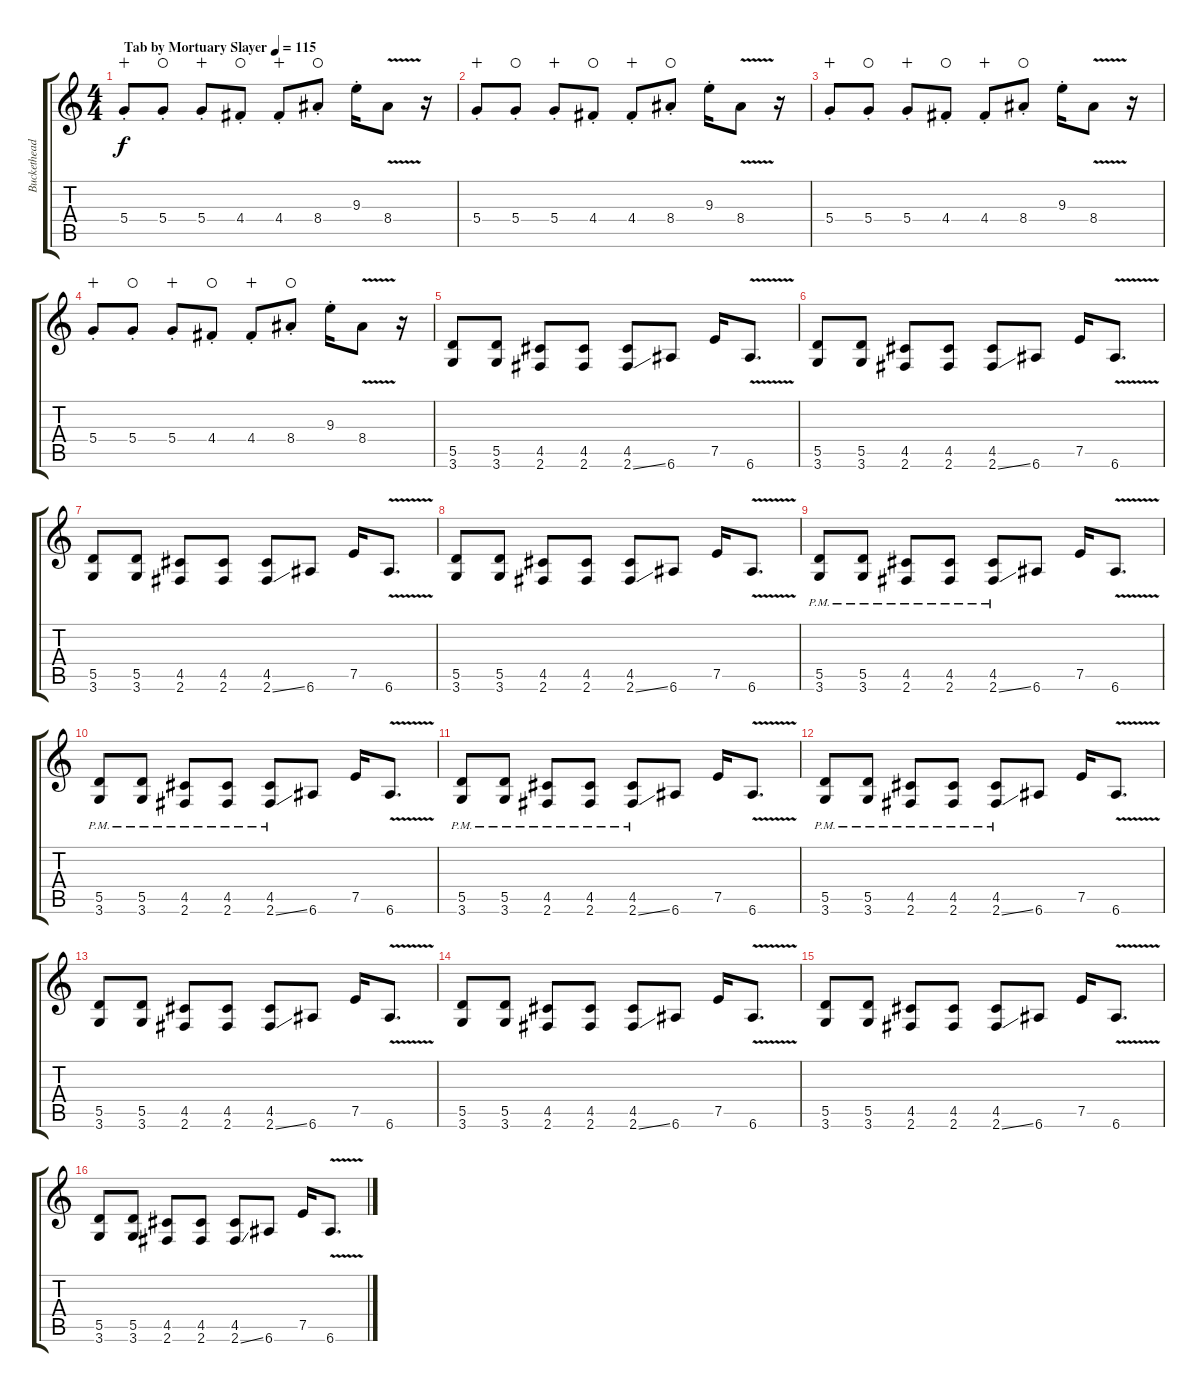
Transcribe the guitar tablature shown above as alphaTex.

\track ("Buckethead" "Buckethead") {instrument distortionguitar}
\staff {score tabs}
\tuning (E4 B3 G3 D3 A2 E2) {hide}
\ts (4 4)
\tempo (115 "Tab by Mortuary Slayer")
\clef g2
\ks c
5.4{st}.8{dy f instrument distortionguitar wahc} 5.4{st}.8{waho} 5.4{st}.8{wahc} 4.4{st}.8{waho} 4.4{st}.8{wahc} 8.4{st}.8{waho} 9.3{st}.16 8.4{v}.8 r.16 |
5.4{st}.8{wahc} 5.4{st}.8{waho} 5.4{st}.8{wahc} 4.4{st}.8{waho} 4.4{st}.8{wahc} 8.4{st}.8{waho} 9.3{st}.16 8.4{v}.8 r.16 |
5.4{st}.8{wahc} 5.4{st}.8{waho} 5.4{st}.8{wahc} 4.4{st}.8{waho} 4.4{st}.8{wahc} 8.4{st}.8{waho} 9.3{st}.16 8.4{v}.8 r.16 |
5.4{st}.8{wahc} 5.4{st}.8{waho} 5.4{st}.8{wahc} 4.4{st}.8{waho} 4.4{st}.8{wahc} 8.4{st}.8{waho} 9.3{st}.16 8.4{v}.8 r.16 |
(5.5 3.6).8 (5.5 3.6).8 (4.5 2.6).8 (4.5 2.6).8 (4.5 2.6{ss}).8 6.6.8 7.5.16 6.6{v}.8{d} |
(5.5 3.6).8 (5.5 3.6).8 (4.5 2.6).8 (4.5 2.6).8 (4.5 2.6{ss}).8 6.6.8 7.5.16 6.6{v}.8{d} |
(5.5 3.6).8 (5.5 3.6).8 (4.5 2.6).8 (4.5 2.6).8 (4.5 2.6{ss}).8 6.6.8 7.5.16 6.6{v}.8{d} |
(5.5 3.6).8 (5.5 3.6).8 (4.5 2.6).8 (4.5 2.6).8 (4.5 2.6{ss}).8 6.6.8 7.5.16 6.6{v}.8{d} |
(5.5{pm} 3.6{pm}).8 (5.5{pm} 3.6{pm}).8 (4.5{pm} 2.6{pm}).8 (4.5{pm} 2.6{pm}).8 (4.5{pm} 2.6{ss pm}).8 6.6.8 7.5.16 6.6{v}.8{d} |
(5.5{pm} 3.6{pm}).8 (5.5{pm} 3.6{pm}).8 (4.5{pm} 2.6{pm}).8 (4.5{pm} 2.6{pm}).8 (4.5{pm} 2.6{ss pm}).8 6.6.8 7.5.16 6.6{v}.8{d} |
(5.5{pm} 3.6{pm}).8 (5.5{pm} 3.6{pm}).8 (4.5{pm} 2.6{pm}).8 (4.5{pm} 2.6{pm}).8 (4.5{pm} 2.6{ss pm}).8 6.6.8 7.5.16 6.6{v}.8{d} |
(5.5{pm} 3.6{pm}).8 (5.5{pm} 3.6{pm}).8 (4.5{pm} 2.6{pm}).8 (4.5{pm} 2.6{pm}).8 (4.5{pm} 2.6{ss pm}).8 6.6.8 7.5.16 6.6{v}.8{d} |
(5.5 3.6).8 (5.5 3.6).8 (4.5 2.6).8 (4.5 2.6).8 (4.5 2.6{ss}).8 6.6.8 7.5.16 6.6{v}.8{d} |
(5.5 3.6).8 (5.5 3.6).8 (4.5 2.6).8 (4.5 2.6).8 (4.5 2.6{ss}).8 6.6.8 7.5.16 6.6{v}.8{d} |
(5.5 3.6).8 (5.5 3.6).8 (4.5 2.6).8 (4.5 2.6).8 (4.5 2.6{ss}).8 6.6.8 7.5.16 6.6{v}.8{d} |
(5.5 3.6).8 (5.5 3.6).8 (4.5 2.6).8 (4.5 2.6).8 (4.5 2.6{ss}).8 6.6.8 7.5.16 6.6{v}.8{d}
